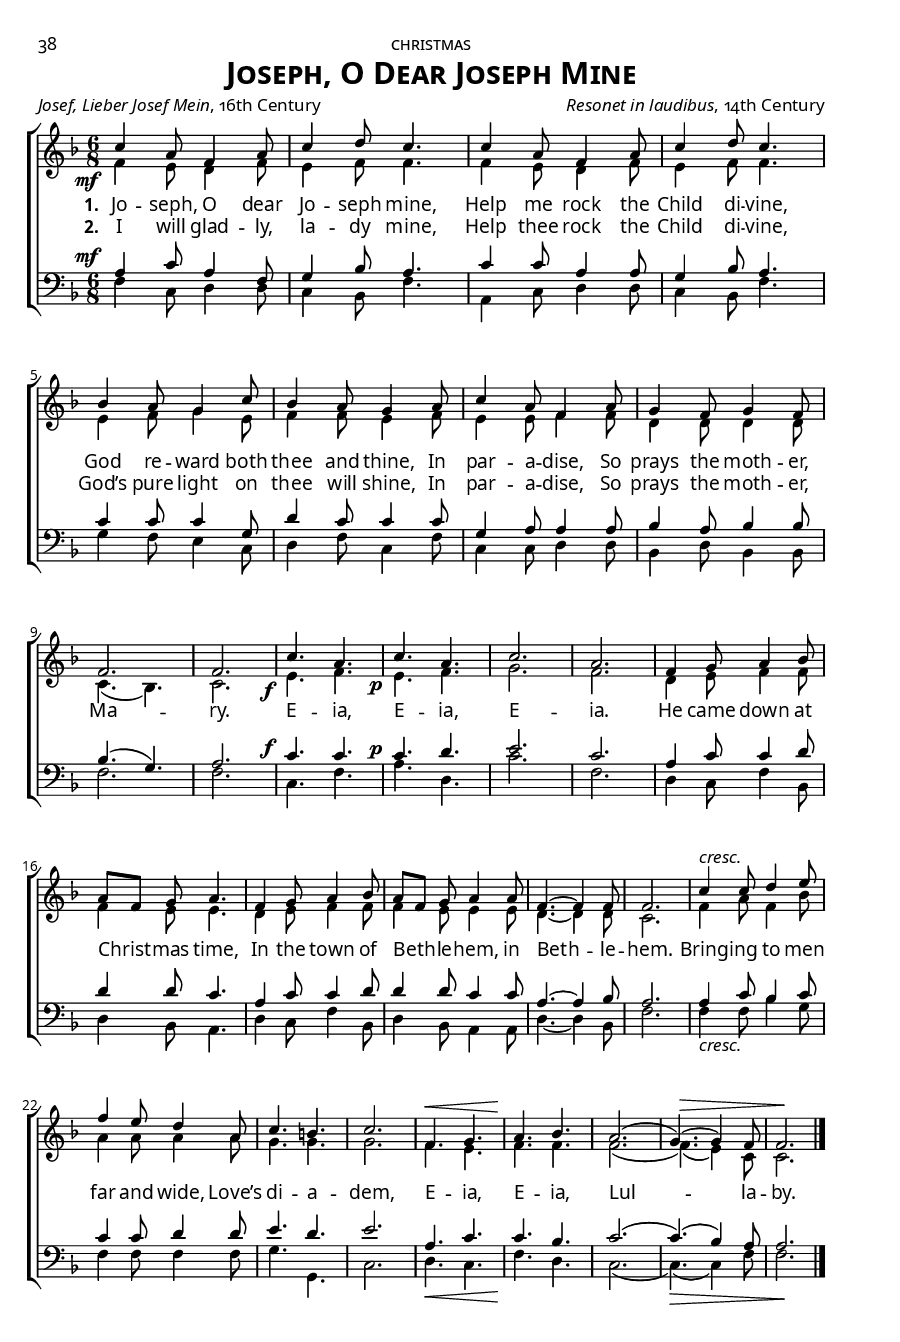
\version "2.14.2"
\include "util.ly"
\header {
  title = \markup{\override #'(font-name . "Garamond Premier Pro Semibold"){ \abs-fontsize #15 \smallCapsOldStyle"Joseph, O Dear Joseph Mine"}}
  poet = \markup\concat{\italic"Josef, Lieber Josef Mein" \oldStyleNum", 16th Century"}
  composer = \markup\concat{ \italic"Resonet in laudibus" \oldStyleNum", 14th Century"}
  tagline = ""
}
\paper {
  %print-all-headers = ##t
  paper-height = 9\in
  paper-width = 6\in
  indent = 0\in
  %system-system-spacing = #'((basic-distance . 10) (padding . 0))
  %system-system-spacing =
  %  #'((basic-distance . 0)
  %     (minimum-distance . 0)
  %     (padding . -0.35)
  %     (stretchability . 100))
  ragged-last-bottom = ##f
  ragged-bottom = ##f
  two-sided = ##t
  inner-margin = 0.5\in
  outer-margin = 0.25\in
  top-margin = 0.25\in
  bottom-margin = 0.25\in
  first-page-number = #038
  print-first-page-number = ##t
  headerLine = \markup{\override #'(font-name . "Garamond Premier Pro") \smallCapsOldStyle"christmas"}
  oddHeaderMarkup = \markup\fill-line{
     \override #'(font-name . "Garamond Premier Pro")\abs-fontsize #8.5
     \combine 
        \fill-line{"" \on-the-fly #print-page-number-check-first
        \oldStylePageNum""
        }
        \fill-line{\headerLine}
  }
  evenHeaderMarkup = \markup {
     \override #'(font-name . "Garamond Premier Pro")\abs-fontsize #8.5
     \combine
        \on-the-fly #print-page-number-check-first
        \oldStylePageNum""
        \fill-line{\headerLine}
  }
}
#(set-global-staff-size 15) \paper{ #(define fonts (make-pango-font-tree "GoudyOlSt BT" "Garamond Premier Pro" "Garamond Premier Pro" (/ 15 20))) }
global = {
  \key f \major
  \time 6/8
  \autoBeamOff
  \override DynamicLineSpanner #'staff-padding = #0.0
  \override DynamicLineSpanner #'Y-extent = #'(0 . 1.5)
  \override DynamicText #'X-offset = #-3
}

sopMusic = \relative c'' {
  \once\override DynamicText #'X-offset = #-5
  c4_\mf a8 f4 a8 |
  c4 d8 c4. |
  c4 a8 f4 a8 |
  c4 d8 c4. | \break
  
  bes4 a8 g4 c8 |
  bes4 a8 g4 a8 |
  c4 a8 f4 a8 |
  g4 f8 g4 f8 | \break
  
  f2. |
  f2. |
  c'4._\f a |
  c_\p a |
  c2. |
  a |
  
  f4 g8 a4 bes8 |
  a[ f] g a4. |
  f4 g8 a4 bes8 |
  a[ f] g a4 a8 |
  
  f4.~ f4 f8 |
  f2. |
  c'4^\markup\italic"cresc." c8 d4 e8 |
  f4 e8 d4 a8 |
  
  c4. b |
  c2. |
  f,4. g |
  a bes |
  a2.( |
  g4.)( g4) f8 |
  f2. \bar "|."
}
sopWords = \lyricmode {
  
}

altoMusic = \relative c' {
  f4 e8 d4 f8 |
  e4 f8 f4. |
  f4 e8 d4 f8 |
  e4 f8 f4. |
  
  e4 f8 g4 e8 |
  f4 f8 e4 f8 |
  e4 e8 f4 f8 |
  d4 d8 d4 d8 |
  
  c4.( bes) |
  c2. |
  e4. f |
  e f |
  g2. |
  f2. |
  
  d4 e8 f4 f8 f4 e8 e4. |
  d4 e8 f4 f8 |
  f4 e8 e4 e8 |
  
  d4.~ d4 d8 |
  c2. |
  f4 a8 f4 bes8 |
  a4 a8 a4 a8 |
  
  g4. g |
  g2. |
  f4.^\< e |
  f\! f |
  f2.( |
  f4.)(^\> e4) c8 |
  <<c2. {s8 s\! s2}>> \bar "|."
}
altoWords = {
  \lyricmode {
    \dropLyricsIV
    \set stanza = #"1. "
    Jo -- seph, O dear Jo -- seph mine,
    Help me rock the Child di -- vine,
    God re -- ward both thee and thine,
    In par -- a -- dise, So prays the moth -- er,
    
    \raiseLyrics
    Ma -- ry.
  }
  %\set stanza = \markup\dynamic"f "
  \lyricmode {
    E -- ia,
  }
  %\set stanza = \markup\dynamic"p "
  \lyricmode {E -- ia, E -- ia.
    He came down at Christ -- mas time,
    In the town of Beth -- le -- hem, in Beth -- le -- hem.
    Bring -- ing to men far and wide,
    Love’s di -- a -- dem,
    E -- ia, E -- ia, Lul -- la -- by.
  }
}
altoWordsII = \lyricmode {
  \dropLyricsIV
%\markup\italic
  \set stanza = #"2. "
  I will glad -- ly, la -- dy mine,
  Help thee rock the Child di -- vine,
  God’s pure light on thee will shine,
  In par -- a -- dise, So prays the moth -- er,
}
altoWordsIII = \lyricmode {
}
altoWordsIV = \lyricmode {
}
altoWordsV = \lyricmode {
}
altoWordsVI = \lyricmode {
}
tenorMusic = \relative c' {
  \once\override DynamicText #'X-offset = #-5
  a4^\mf c8 a4 f8 |
  g4 bes8 a4. |
  c4 c8 a4 a8 |
  g4 bes8 a4. |
  
  c4 c8 c4 g8 |
  d'4 c8 c4 c8 |
  g4 a8 a4 a8 |
  bes4 a8 bes4 bes8 |
  
  bes4.( g) |
  a2. |
  c4.^\f c |
  c^\p d |
  e2. |
  c |
  
  a4 c8 c4 d8 |
  d4 d8 c4. |
  a4 c8 c4 d8 |
  d4 d8 c4 c8 |
  
  a4.~ a4 bes8 |
  a2. |
  a4_\markup\italic"cresc." c8 bes4 c8 |
  c4 c8 d4 d8 |
  
  e4. d |
  e2. |
  a,4._\< c |
  c\! bes |
  c2.( |
  c4.)(_\> bes4) a8 |
  <<a2. {s8 s\! s2}>> \bar "|."
}
tenorWords = \lyricmode {

}

bassMusic = \relative c {
  f4 c8 d4 d8 |
  c4 bes8 f'4. |
  a,4 c8 d4 d8 |
  c4 bes8 f'4. |
  
  g4 f8 e4 c8 |
  d4 f8 c4 f8 |
  c4 c8 d4 d8 |
  bes4 d8 bes4 bes8 |
  
  f'2. |
  f |
  c4. f |
  a d, |
  c'2. |
  f, |
  
  d4 c8 f4 bes,8 |
  d4 bes8 a4. |
  d4 c8 f4 bes,8 |
  d4 bes8 a4 a8 |
  
  d4.~ d4 bes8 |
  f'2. |
  f4 f8 bes4 g8 |
  f4 f8 f4 f8 |
  
  g4. g, |
  c2. |
  d4. c |
  f d |
  c2.( |
  c4.)( c4) f8 |
  f2. \bar "|."
}
bassWords = \lyricmode {

}

pianoRH = \relative c' {
  
}
pianoLH = \relative c' {
  
}

\score {
  <<
   \new ChoirStaff <<
%    \new Lyrics = sopranos \with { \override VerticalAxisGroup #'nonstaff-relatedstaff-spacing = #'((basic-distance . 1)) }
    \new Staff = women <<
      \new Voice = "sopranos" { \voiceOne << \global \sopMusic >> }
      \new Voice = "altos" { \voiceTwo << \global \altoMusic >> }
    >>
    \new Lyrics \with { alignAboveContext = #"women" \override VerticalAxisGroup #'nonstaff-relatedstaff-spacing = #'((basic-distance . 1))} \lyricsto "sopranos" \sopWords
    \new Lyrics = "altosVI"  \with { alignBelowContext = #"women" } \lyricsto "sopranos" \altoWordsVI
    \new Lyrics = "altosV"  \with { alignBelowContext = #"women" } \lyricsto "sopranos" \altoWordsV
    \new Lyrics = "altosIV"  \with { alignBelowContext = #"women" } \lyricsto "sopranos" \altoWordsIV
    \new Lyrics = "altosIII"  \with { alignBelowContext = #"women" } \lyricsto "sopranos" \altoWordsIII
    \new Lyrics = "altosII"  \with { alignBelowContext = #"women" } \lyricsto "sopranos" \altoWordsII
    \new Lyrics = "altos"  \with { alignBelowContext = #"women" } \lyricsto "sopranos" \altoWords
   \new Staff = men <<
      \clef bass
      \new Voice = "tenors" { \voiceOne << \global \tenorMusic >> }
      \new Voice = "basses" { \voiceTwo << \global \bassMusic >> }
    >>
    \new Lyrics \with { alignAboveContext = #"men" \override VerticalAxisGroup #'nonstaff-relatedstaff-spacing = #'((basic-distance . 1)) } \lyricsto "tenors" \tenorWords
    \new Lyrics \with { alignBelowContext = #"men" \override VerticalAxisGroup #'nonstaff-relatedstaff-spacing = #'((basic-distance . 1)) } \lyricsto "basses" \bassWords
  >>
%    \new PianoStaff << \new Staff { \new Voice { \pianoRH } } \new Staff { \clef "bass" \pianoLH } >>
  >>
  \layout {
    \context {
      \Score
      %\override SpacingSpanner #'base-shortest-duration = #(ly:make-moment 1 8)
      %\override SpacingSpanner #'common-shortest-duration = #(ly:make-moment 1 4)
    }
    \context {
      % Remove all empty staves
      % \Staff \RemoveEmptyStaves \override VerticalAxisGroup #'remove-first = ##t
    }
    \context {
      \Lyrics
      \override LyricText #'X-offset = #center-on-word
    }
  }
}

